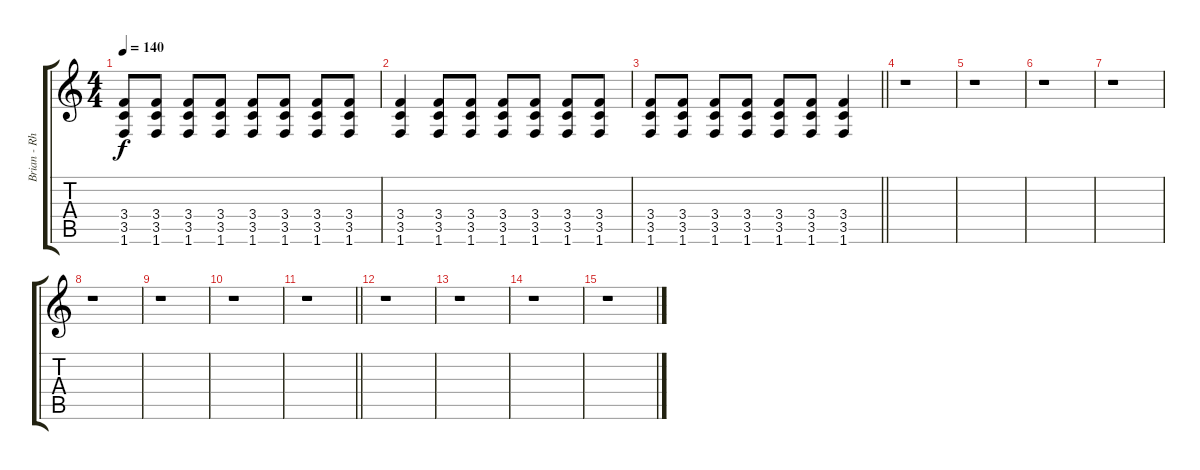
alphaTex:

\track ("Brian - Rhythm Guitar" "Brian - Rh") {instrument electricguitarjazz}
\staff {score tabs}
\tuning (E4 B3 G3 D3 A2 E2) {hide}
\ts (4 4)
\tempo 140
\clef g2
\ks c
(3.4 3.5 1.6).8{dy f} (3.4 3.5 1.6).8 (3.4 3.5 1.6).8 (3.4 3.5 1.6).8 (3.4 3.5 1.6).8 (3.4 3.5 1.6).8 (3.4 3.5 1.6).8 (3.4 3.5 1.6).8 |
(3.4 3.5 1.6).4 (3.4 3.5 1.6).8 (3.4 3.5 1.6).8 (3.4 3.5 1.6).8 (3.4 3.5 1.6).8 (3.4 3.5 1.6).8 (3.4 3.5 1.6).8 |
\barLineRight lightlight
(3.4 3.5 1.6).8 (3.4 3.5 1.6).8 (3.4 3.5 1.6).8 (3.4 3.5 1.6).8 (3.4 3.5 1.6).8 (3.4 3.5 1.6).8 (3.4 3.5 1.6).4 |
r.1 |
r.1 |
r.1 |
r.1 |
r.1 |
r.1 |
r.1 |
\barLineRight lightlight
r.1 |
r.1 |
r.1 |
r.1 |
r.1
